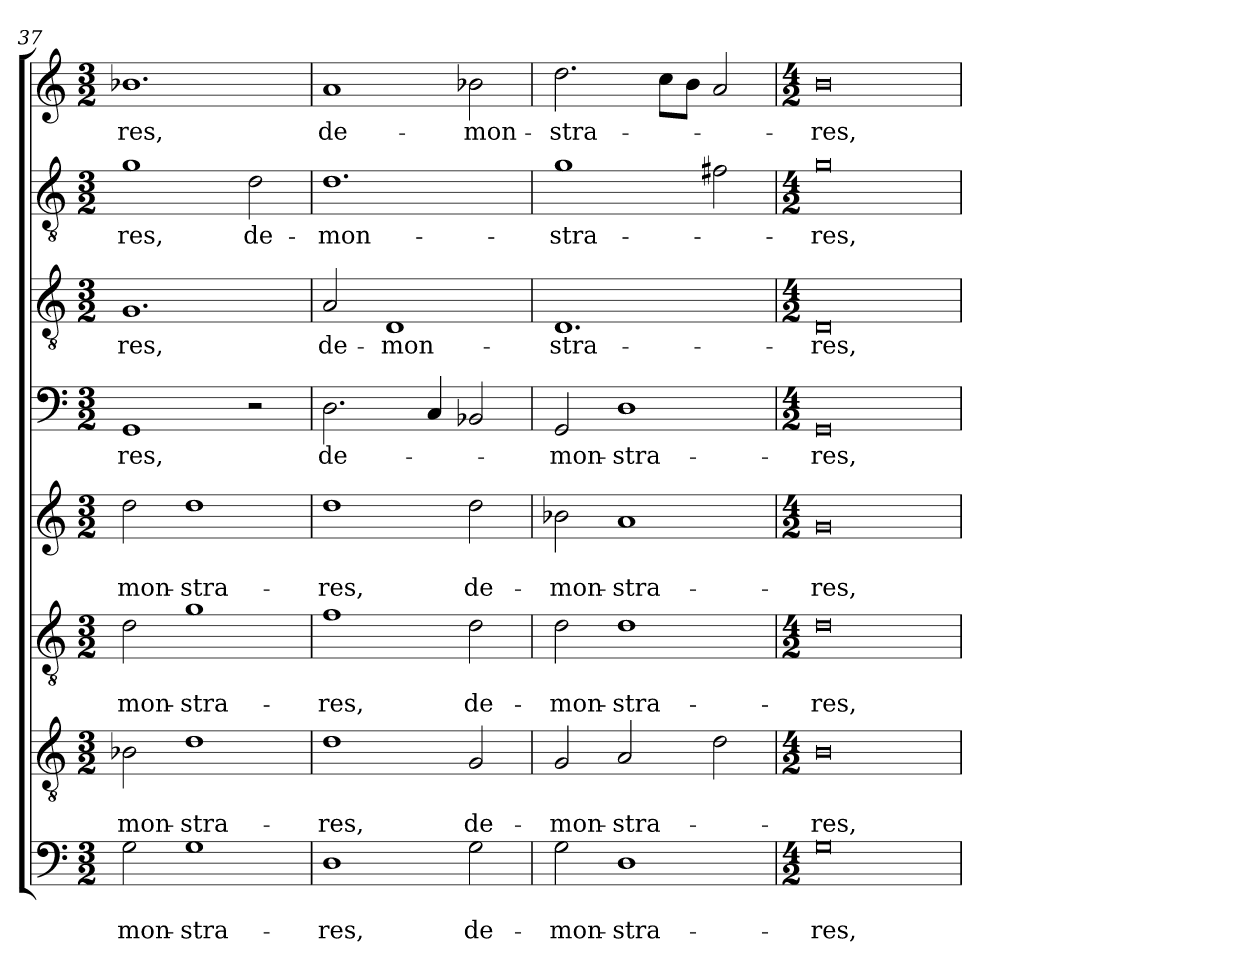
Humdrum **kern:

**kern	**text	**text	**kern	**text	**text	**kern	**text	**text	**kern	**text	**text	**kern	**text	**kern	**text	**kern	**text	**kern	**text
*part8	*part8	*part8	*part7	*part7	*part7	*part6	*part6	*part6	*part5	*part5	*part5	*part4	*part4	*part3	*part3	*part2	*part2	*part1	*part1
*staff8	*staff8	*staff8	*staff7	*staff7	*staff7	*staff6	*staff6	*staff6	*staff5	*staff5	*staff5	*staff4	*staff4	*staff3	*staff3	*staff2	*staff2	*staff1	*staff1
*clefF4	*	*	*clefGv2	*	*	*clefGv2	*	*	*clefG2	*	*	*clefF4	*	*clefGv2	*	*clefGv2	*	*clefG2	*
*k[]	*	*	*k[]	*	*	*k[]	*	*	*k[]	*	*	*k[]	*	*k[]	*	*k[]	*	*k[]	*
*C:	*	*	*C:	*	*	*C:	*	*	*C:	*	*	*C:	*	*C:	*	*C:	*	*C:	*
*M3/2	*	*	*M3/2	*	*	*M3/2	*	*	*M3/2	*	*	*M3/2	*	*M3/2	*	*M3/2	*	*M3/2	*
=37	=37	=37	=37	=37	=37	=37	=37	=37	=37	=37	=37	=37	=37	=37	=37	=37	=37	=37	=37
!	!	!LO:LY:b	!	!	!LO:LY:b	!	!	!LO:LY:b	!	!	!LO:LY:b	!	!LO:LY:b	!	!LO:LY:b	!	!LO:LY:b	!	!LO:LY:b
2G\	.	-mon-	2B-X\	.	-mon-	2d\	.	-mon-	2dd\	.	-mon-	1GG	-res,	1.G	-res,	1g	-res,	1.b-	-res,
!	!	!LO:LY:b	!	!	!LO:LY:b	!	!	!LO:LY:b	!	!	!LO:LY:b	!	!	!	!	!	!	!	!
1G	.	-stra-	1d	.	-stra-	1g	.	-stra-	1dd	.	-stra-	.	.	.	.	.	.	.	.
!	!	!	!	!	!	!	!	!	!	!	!	!	!	!	!	!	!LO:LY:b	!	!
.	.	.	.	.	.	.	.	.	.	.	.	2r	.	.	.	2d\	de-	.	.
=38	=38	=38	=38	=38	=38	=38	=38	=38	=38	=38	=38	=38	=38	=38	=38	=38	=38	=38	=38
!	!	!LO:LY:b	!	!	!LO:LY:b	!	!	!LO:LY:b	!	!	!LO:LY:b	!	!LO:LY:b	!	!LO:LY:b	!	!LO:LY:b	!	!LO:LY:b
1D	.	-res,	1d	.	-res,	1f	.	-res,	1dd	.	-res,	2.D\	de-	2A/	de-	1.d	-mon-	1a	de-
!	!	!	!	!	!	!	!	!	!	!	!	!	!	!	!LO:LY:b	!	!	!	!
.	.	.	.	.	.	.	.	.	.	.	.	.	.	1D	-mon-	.	.	.	.
.	.	.	.	.	.	.	.	.	.	.	.	4C/	.	.	.	.	.	.	.
!	!	!LO:LY:b	!	!	!LO:LY:b	!	!	!LO:LY:b	!	!	!LO:LY:b	!	!	!	!	!	!	!	!LO:LY:b
2G\	.	de-	2G/	.	de-	2d\	.	de-	2dd\	.	de-	2BB-X/	.	.	.	.	.	2b-X\	-mon-
=39	=39	=39	=39	=39	=39	=39	=39	=39	=39	=39	=39	=39	=39	=39	=39	=39	=39	=39	=39
!	!	!LO:LY:b	!	!	!LO:LY:b	!	!	!LO:LY:b	!	!	!LO:LY:b	!	!LO:LY:b	!	!LO:LY:b	!	!LO:LY:b	!	!LO:LY:b
2G\	.	-mon-	2G/	.	-mon-	2d\	.	-mon-	2b-X\	.	-mon-	2GG/	-mon-	1.D	-stra-	1g	-stra-	2.dd\	-stra-
!	!	!LO:LY:b	!	!	!LO:LY:b	!	!	!LO:LY:b	!	!	!LO:LY:b	!	!LO:LY:b	!	!	!	!	!	!
1D	.	-stra-	2A/	.	-stra-	1d	.	-stra-	1a	.	-stra-	1D	-stra-	.	.	.	.	.	.
.	.	.	.	.	.	.	.	.	.	.	.	.	.	.	.	.	.	8cc\L	.
.	.	.	.	.	.	.	.	.	.	.	.	.	.	.	.	.	.	8b\J	.
.	.	.	2d\	.	.	.	.	.	.	.	.	.	.	.	.	2f#X\	.	2a/	.
=40	=40	=40	=40	=40	=40	=40	=40	=40	=40	=40	=40	=40	=40	=40	=40	=40	=40	=40	=40
*M4/2	*	*	*M4/2	*	*	*M4/2	*	*	*M4/2	*	*	*M4/2	*	*M4/2	*	*M4/2	*	*M4/2	*
!	!	!LO:LY:b	!	!	!LO:LY:b	!	!	!LO:LY:b	!	!	!LO:LY:b	!	!LO:LY:b	!	!LO:LY:b	!	!LO:LY:b	!	!LO:LY:b
0G	.	-res,	0B	.	-res,	0d	.	-res,	0g	.	-res,	0GG	-res,	0D	-res,	0g	-res,	0b	-res,
=	=	=	=	=	=	=	=	=	=	=	=	=	=	=	=	=	=	=	=
*-	*-	*-	*-	*-	*-	*-	*-	*-	*-	*-	*-	*-	*-	*-	*-	*-	*-	*-	*-
